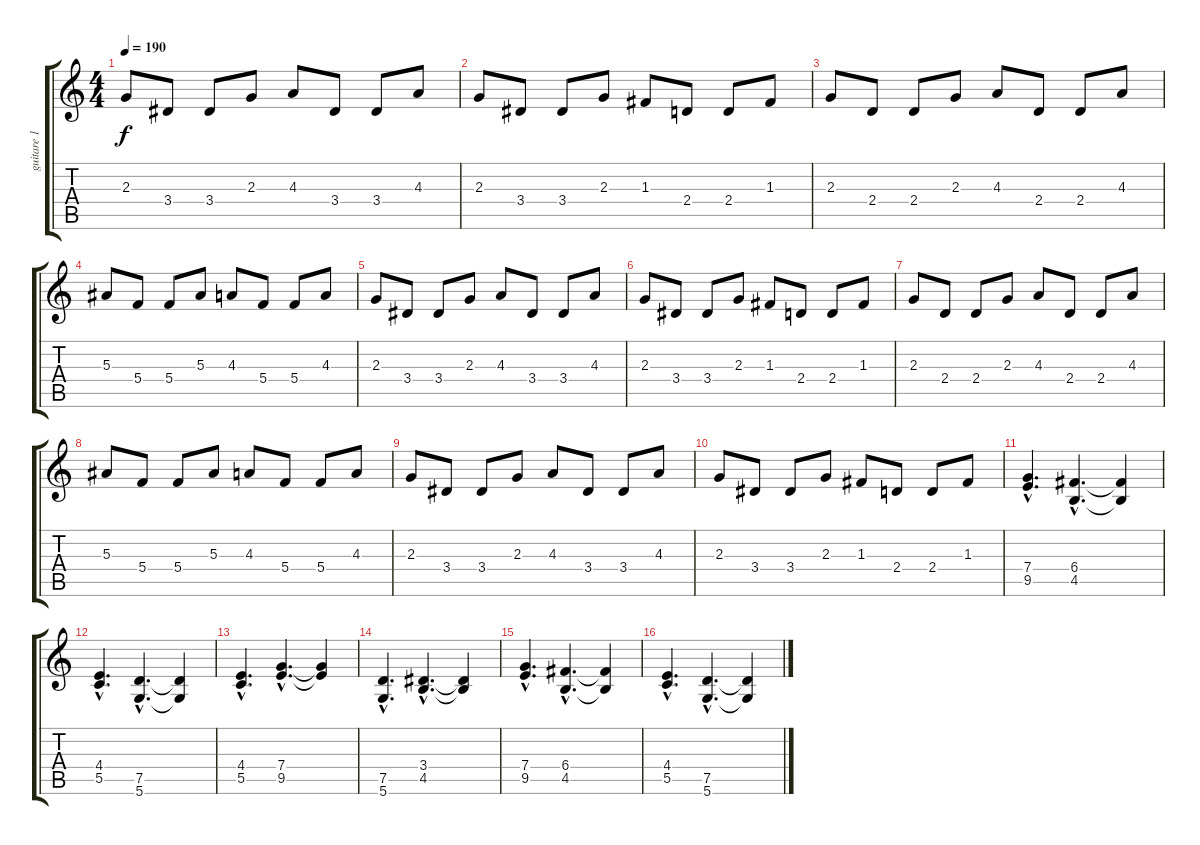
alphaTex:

\track ("guitare 1" "guitare 1") {instrument distortionguitar}
\staff {score tabs}
\tuning (D4 A3 F3 C3 G2 D2) {hide}
\ts (4 4)
\tempo 190
\clef g2
\ks c
2.3.8{dy f} 3.4.8 3.4.8 2.3.8 4.3.8 3.4.8 3.4.8 4.3.8 |
2.3.8 3.4.8 3.4.8 2.3.8 1.3.8 2.4.8 2.4.8 1.3.8 |
2.3.8 2.4.8 2.4.8 2.3.8 4.3.8 2.4.8 2.4.8 4.3.8 |
5.3.8 5.4.8 5.4.8 5.3.8 4.3.8 5.4.8 5.4.8 4.3.8 |
2.3.8 3.4.8 3.4.8 2.3.8 4.3.8 3.4.8 3.4.8 4.3.8 |
2.3.8 3.4.8 3.4.8 2.3.8 1.3.8 2.4.8 2.4.8 1.3.8 |
2.3.8 2.4.8 2.4.8 2.3.8 4.3.8 2.4.8 2.4.8 4.3.8 |
5.3.8 5.4.8 5.4.8 5.3.8 4.3.8 5.4.8 5.4.8 4.3.8 |
2.3.8 3.4.8 3.4.8 2.3.8 4.3.8 3.4.8 3.4.8 4.3.8 |
2.3.8 3.4.8 3.4.8 2.3.8 1.3.8 2.4.8 2.4.8 1.3.8 |
(7.4{hac} 9.5{hac}).4{d} (6.4{hac} 4.5{hac}).4{d} (6.4{t} 4.5{t}).4 |
(4.4{hac} 5.5{hac}).4{d} (7.5{hac} 5.6{hac}).4{d} (7.5{t} 5.6{t}).4 |
(4.4{hac} 5.5{hac}).4{d} (7.4{hac} 9.5{hac}).4{d} (7.4{t} 9.5{t}).4 |
(7.5{hac} 5.6{hac}).4{d} (3.4{hac} 4.5{hac}).4{d} (3.4{t} 4.5{t}).4 |
(7.4{hac} 9.5{hac}).4{d} (6.4{hac} 4.5{hac}).4{d} (6.4{t} 4.5{t}).4 |
(4.4{hac} 5.5{hac}).4{d} (7.5{hac} 5.6{hac}).4{d} (7.5{t} 5.6{t}).4
